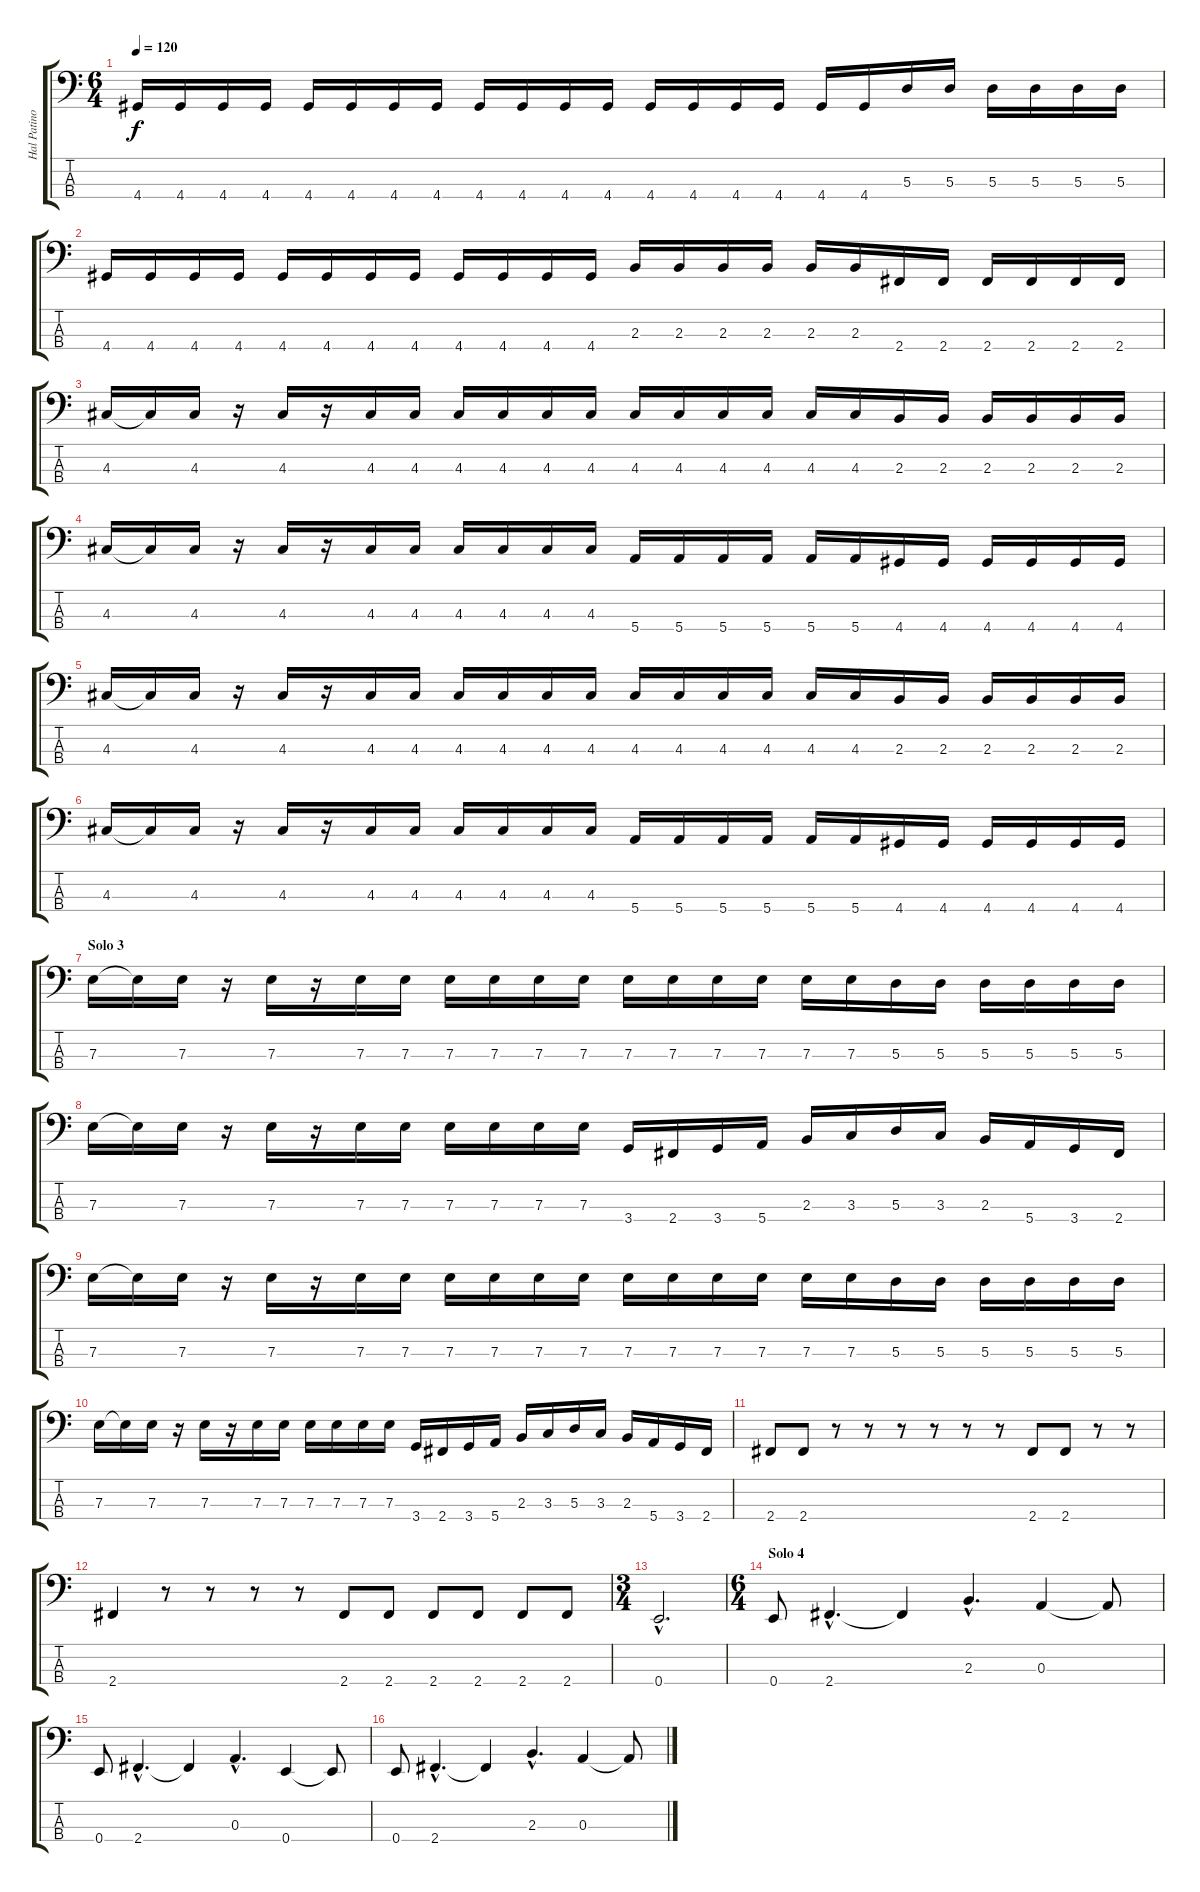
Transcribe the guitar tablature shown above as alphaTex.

\track ("Hal Patino" "Hal Patino") {instrument electricbasspick}
\staff {score tabs}
\tuning (G2 D2 A1 E1) {hide}
\ts (6 4)
\tempo 120
\clef f4
\ks c
4.4.16{dy f} 4.4.16 4.4.16 4.4.16 4.4.16 4.4.16 4.4.16 4.4.16 4.4.16 4.4.16 4.4.16 4.4.16 4.4.16 4.4.16 4.4.16 4.4.16 4.4.16 4.4.16 5.3.16 5.3.16 5.3.16 5.3.16 5.3.16 5.3.16 |
4.4.16 4.4.16 4.4.16 4.4.16 4.4.16 4.4.16 4.4.16 4.4.16 4.4.16 4.4.16 4.4.16 4.4.16 2.3.16 2.3.16 2.3.16 2.3.16 2.3.16 2.3.16 2.4.16 2.4.16 2.4.16 2.4.16 2.4.16 2.4.16 |
4.3.16 4.3{t}.16 4.3.16 r.16 4.3.16 r.16 4.3.16 4.3.16 4.3.16 4.3.16 4.3.16 4.3.16 4.3.16 4.3.16 4.3.16 4.3.16 4.3.16 4.3.16 2.3.16 2.3.16 2.3.16 2.3.16 2.3.16 2.3.16 |
4.3.16 4.3{t}.16 4.3.16 r.16 4.3.16 r.16 4.3.16 4.3.16 4.3.16 4.3.16 4.3.16 4.3.16 5.4.16 5.4.16 5.4.16 5.4.16 5.4.16 5.4.16 4.4.16 4.4.16 4.4.16 4.4.16 4.4.16 4.4.16 |
4.3.16 4.3{t}.16 4.3.16 r.16 4.3.16 r.16 4.3.16 4.3.16 4.3.16 4.3.16 4.3.16 4.3.16 4.3.16 4.3.16 4.3.16 4.3.16 4.3.16 4.3.16 2.3.16 2.3.16 2.3.16 2.3.16 2.3.16 2.3.16 |
4.3.16 4.3{t}.16 4.3.16 r.16 4.3.16 r.16 4.3.16 4.3.16 4.3.16 4.3.16 4.3.16 4.3.16 5.4.16 5.4.16 5.4.16 5.4.16 5.4.16 5.4.16 4.4.16 4.4.16 4.4.16 4.4.16 4.4.16 4.4.16 |
\section ("" "Solo 3")
7.3.16 7.3{t}.16 7.3.16 r.16 7.3.16 r.16 7.3.16 7.3.16 7.3.16 7.3.16 7.3.16 7.3.16 7.3.16 7.3.16 7.3.16 7.3.16 7.3.16 7.3.16 5.3.16 5.3.16 5.3.16 5.3.16 5.3.16 5.3.16 |
7.3.16 7.3{t}.16 7.3.16 r.16 7.3.16 r.16 7.3.16 7.3.16 7.3.16 7.3.16 7.3.16 7.3.16 3.4.16 2.4.16 3.4.16 5.4.16 2.3.16 3.3.16 5.3.16 3.3.16 2.3.16 5.4.16 3.4.16 2.4.16 |
7.3.16 7.3{t}.16 7.3.16 r.16 7.3.16 r.16 7.3.16 7.3.16 7.3.16 7.3.16 7.3.16 7.3.16 7.3.16 7.3.16 7.3.16 7.3.16 7.3.16 7.3.16 5.3.16 5.3.16 5.3.16 5.3.16 5.3.16 5.3.16 |
7.3.16 7.3{t}.16 7.3.16 r.16 7.3.16 r.16 7.3.16 7.3.16 7.3.16 7.3.16 7.3.16 7.3.16 3.4.16 2.4.16 3.4.16 5.4.16 2.3.16 3.3.16 5.3.16 3.3.16 2.3.16 5.4.16 3.4.16 2.4.16 |
2.4.8 2.4.8 r.8 r.8 r.8 r.8 r.8 r.8 2.4.8 2.4.8 r.8 r.8 |
2.4.4 r.8 r.8 r.8 r.8 2.4.8 2.4.8 2.4.8 2.4.8 2.4.8 2.4.8 |
\ts (3 4)
0.4{hac}.2{d} |
\ts (6 4)
\section ("" "Solo 4")
0.4.8 2.4{hac}.4{d} 2.4{t}.4 2.3{hac}.4{d} 0.3.4 0.3{t}.8 |
0.4.8 2.4{hac}.4{d} 2.4{t}.4 0.3{hac}.4{d} 0.4.4 0.4{t}.8 |
0.4.8 2.4{hac}.4{d} 2.4{t}.4 2.3{hac}.4{d} 0.3.4 0.3{t}.8
